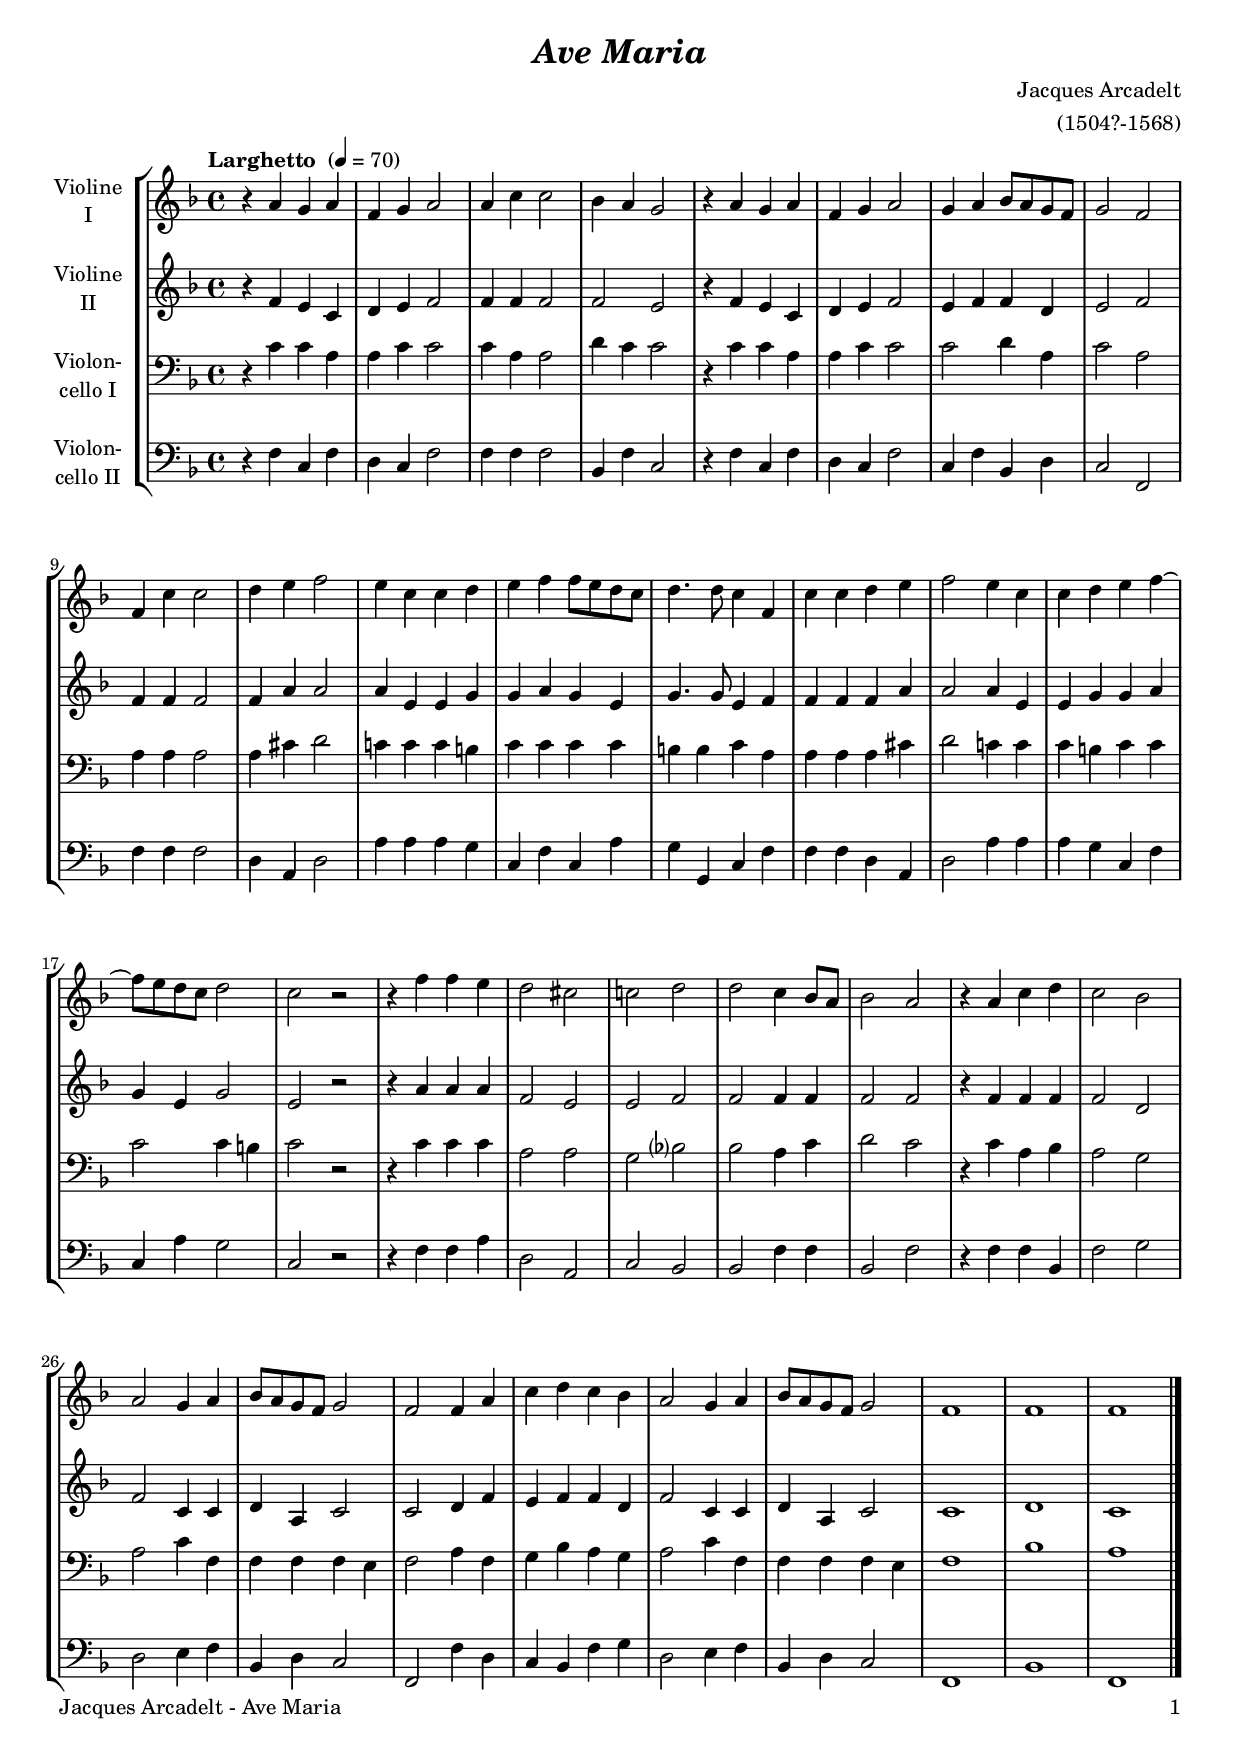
\version "2.24.1"
\include "deutsch.ly"

#(set-global-staff-size 18.25)

\header {
  title     = \markup \bold \italic "Ave Maria"
  composer  = "Jacques Arcadelt"
  arranger  = "(1504?-1568)"
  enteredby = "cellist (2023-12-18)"
%  piece     = ""
}

voiceconsts = {
  \key f \major
  \time 4/4
  \clef "treble"
%  \numericTimeSignature
  \compressEmptyMeasures
  % Set default beaming for all staves
%  \set Timing.beamExceptions = #'()
%  \set Timing.baseMoment     = #(ly:make-moment 1 4)
%  \set Timing.beatStructure  = #'(1 1 1)
  \tempo "Larghetto " 4=70
}

mist = "string ensemble 1"
mivl = "violin"
miba = "cello"
mipz = "pizzicato strings"

dsaf = \mark \markup \box \italic "Dal Segno al Fine"
fine = \mark \markup \box \italic "Fine"

va = \relative c'' {
  \voiceconsts

  r4 a g a
  f g a2
  a4 c c2
  b4 a g2
  r4 a g a
  f g a2

  g4 a b8 a g f
  g2 f
  f4 c' c2
  d4 e f2
  e4 c c d
  e f f8 e d c

  d4. d8 c4 f,
  c' c d e
  f2 e4 c
  c d e f~
  f8 e d c d2
  c r

  r4 f f e
  d2 cis
  c! d
  d c4 b8 a
  b2 a

  r4 a c d
  c2 b
  a g4 a
  b8 a g f g2
  f f4 a

  c d c b
  a2 g4 a
  b8 a g f g2
  f1
  f
  f \bar "|."
}

vb = \relative c' {
  \voiceconsts

  r4 f e c
  d e f2
  f4 f f2
  f e
  r4 f e c
  d e f2

  e4 f f d
  e2 f
  f4 f f2
  f4 a a2
  a4 e e g
  g a g e

  g4. g8 e4 f
  f f f a
  a2 a4 e
  e g g a
  g e g2
  e r

  r4 a a a
  f2 e
  e f
  f f4 f
  f2 f

  r4 f f f
  f2 d
  f c4 c
  d a c2
  c d4 f

  e f f d
  f2 c4 c
  d a c2
  c1
  d
  c \bar "|."
}

vc = \relative c' {
  \voiceconsts
  \clef "bass"

  r4 c c a
  a c c2
  c4 a a2
  d4 c c2
  r4 c c a
  a c c2

  c d4 a
  c2 a
  a4 a a2
  a4 cis d2
  c!4 c c h
  c c c c

  h h c a
  a a a cis
  d2 c!4 c
  c h c c
  c2 c4 h
  c2 r

  r4 c c c
  a2 a
  g b?
  b a4 c
  d2 c

  r4 c a b
  a2 g
  a c4 f,
  f f f e
  f2 a4 f

  g b a g
  a2 c4 f,
  f f f e
  f1
  b
  a \bar "|."
}

vd = \relative c {
  \voiceconsts
  \clef "bass"

  r4 f c f
  d c f2
  f4 f f2
  b,4 f' c2
  r4 f c f
  d c f2

  c4 f b, d
  c2 f,
  f'4 f f2
  d4 a d2
  a'4 a a g
  c, f c a'

  g g, c f
  f f d a
  d2 a'4 a
  a g c, f
  c a' g2
  c, r

  r4 f f a
  d,2 a
  c b
  b f'4 f
  b,2 f'

  r4 f f b,
  f'2 g
  d e4 f
  b, d c2
  f, f'4 d

  c b f' g
  d2 e4 f
  b, d c2
  f,1
  b
  f \bar "|."
}


music = \new StaffGroup <<
      \new Staff {
	\set Staff.midiInstrument = \mivl
	\set Staff.instrumentName = \markup \center-column { "Violine" "I" }
	\transpose f f { \va }
      }

      \new Staff {
	\set Staff.midiInstrument = \mivl
	\set Staff.instrumentName = \markup \center-column { "Violine" "II" }
	\transpose f f { \vb }
      }

      \new Staff {
	\set Staff.midiInstrument = \miba
	\set Staff.instrumentName = \markup \center-column { "Violon-" "cello I" }
	\transpose f f { \vc }
      }

      \new Staff {
	\set Staff.midiInstrument = \miba
	\set Staff.instrumentName = \markup \center-column { "Violon-" "cello II" }
	\transpose f f { \vd }
      }
>>

\book {
  \paper {
    print-page-number = ##t
    print-first-page-number = ##t
    ragged-last-bottom = ##f
    oddHeaderMarkup = \markup \null
    evenHeaderMarkup = \markup \null
    oddFooterMarkup = \markup {
      \fill-line {
        \if \should-print-page-number
        "Jacques Arcadelt - Ave Maria" \fromproperty #'page:page-number-string
      }
    }
    evenFooterMarkup = \oddFooterMarkup
  } \score {
    \music
    \layout {}
  }

  \score {
    \unfoldRepeats \music

    \midi {
      \context {
        \Score
      }
    }
  }
}